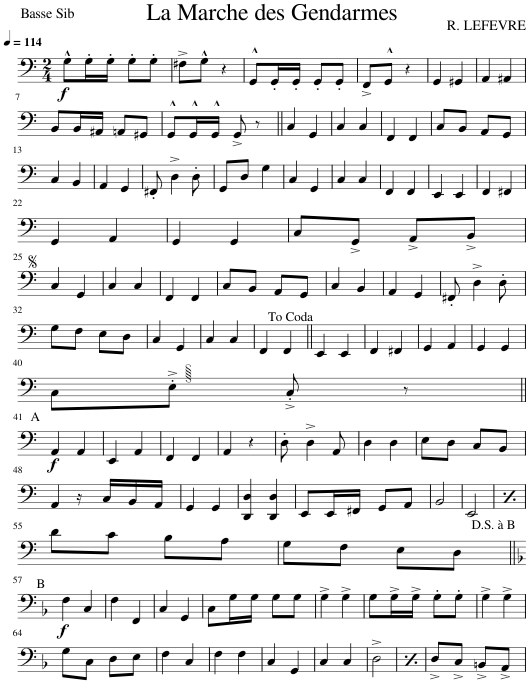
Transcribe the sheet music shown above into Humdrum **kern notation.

**kern	**dynam
*part1	*part1
*staff1	*staff1
*I"Euphonium	*
*I'Euph.	*
*clefF4	*
*k[]	*
*M2/4	*
*MM114	*
=1	=1
!	!LO:DY:b
8G^^\L	f
16G'\L	.
16G'\JJ	.
8G'\L	.
8G'\J	.
=2	=2
8F#X^\L	.
8G^^\J	.
4r	.
=3	=3
8GG^^/L	.
16GG'/L	.
16GG'/JJ	.
8GG'/L	.
8GG'/J	.
=4	=4
8FF^/L	.
8GG^^/J	.
4r	.
=5	=5
4GG/	.
4GG#X/	.
=6	=6
4AA/	.
4AA#X/	.
!!LO:LB:g=z
=7	=7
8BB/L	.
16BB/L	.
16AA#X/JJ	.
8AAn/L	.
8GG#X/J	.
=8	=8
8GG^^/L	.
16GG^^/L	.
16GG^^/JJ	.
8GG^/	.
8r	.
=9||	=9||
4C/	.
4GG/	.
=10	=10
4C/	.
4C/	.
=11	=11
4FF/	.
4FF/	.
=12	=12
8C/L	.
8BB/J	.
8AA/L	.
8GG/J	.
!!LO:LB:g=z
=13	=13
4C/	.
4BB/	.
=14	=14
4AA/	.
4GG/	.
=15	=15
8FF#X'/	.
4D^\	.
8D'\	.
=16	=16
8GG/L	.
8D/J	.
4G\	.
=17	=17
4C/	.
4GG/	.
=18	=18
4C/	.
4C/	.
=19	=19
4FF/	.
4FF/	.
=20	=20
4EE/	.
4EE/	.
=21	=21
4FF/	.
4FF#X/	.
!!LO:LB:g=z
=22	=22
4GG/	.
4AA/	.
=23	=23
4GG/	.
4GG/	.
=24	=24
8C/L	.
8GG^/J	.
8AA^/L	.
8BB^/J	.
!!LO:LB:g=z
=25	=25
4C/	.
4GG/	.
=26	=26
4C/	.
4C/	.
=27	=27
4FF/	.
4FF/	.
=28	=28
8C/L	.
8BB/J	.
8AA/L	.
8GG/J	.
=29	=29
4C/	.
4BB/	.
=30	=30
4AA/	.
4GG/	.
=31	=31
8FF#X'/	.
4D^\	.
8D'\	.
!!LO:LB:g=z
=32	=32
8G\L	.
8F\J	.
8E\L	.
8D\J	.
=33	=33
4C/	.
4GG/	.
=34	=34
4C/	.
4C/	.
=35	=35
4FF/	.
4FF/	.
=36||	=36||
4EE/	.
4EE/	.
=37	=37
4FF/	.
4FF#X/	.
=38	=38
4GG/	.
4AA/	.
=39	=39
4GG/	.
4GG/	.
!!LO:LB:g=z
=40	=40
8C\L	.
8E'^\J	.
8C'^/	.
8r	.
!!LO:LB:g=z
=41||	=41||
!	!LO:DY:b
4AA/	f
4AA/	.
=42	=42
4EE/	.
4AA/	.
=43	=43
4FF/	.
4FF/	.
=44	=44
4AA/	.
4r	.
=45	=45
8D'\	.
4D^\	.
8AA/	.
=46	=46
4D\	.
4D\	.
=47	=47
8E\L	.
8D\J	.
8C/L	.
8BB/J	.
!!LO:LB:g=z
=48	=48
4AA/	.
16r	.
16C/LL	.
16BB/	.
16AA/JJ	.
=49	=49
4GG/	.
4GG/	.
=50	=50
4DD/ 4D/	.
4DD/ 4D/	.
=51	=51
8EE/L	.
16EE/L	.
16FF#X/JJ	.
8GG/L	.
8AA/J	.
=52	=52
2BB/	.
=53	=53
2EE/	.
=54	=54
2EE/	.
!!LO:LB:g=z
=55	=55
8d\L	.
8c\J	.
8B\L	.
8A\J	.
=56	=56
8G\L	.
8F\J	.
8E\L	.
8D\J	.
!LO:TX:a:t=D.S. à B	!
!!LO:LB:g=z
=57||	=57||
*k[b-]	*
!	!LO:DY:b
4F\	f
4C/	.
=58	=58
4F\	.
4FF/	.
=59	=59
4C/	.
4GG/	.
=60	=60
8C\L	.
16G\L	.
16G\JJ	.
8G\L	.
8G\J	.
=61	=61
4G^\	.
4G^\	.
=62	=62
8G\L	.
16G^\L	.
16G^\JJ	.
8G'\L	.
8G'\J	.
=63	=63
4G^\	.
4G^\	.
!!LO:LB:g=z
=64	=64
8G\L	.
8C\J	.
8D\L	.
8E\J	.
=65	=65
4F\	.
4C/	.
=66	=66
4F\	.
4F\	.
=67	=67
4C/	.
4GG/	.
=68	=68
4C/	.
4C/	.
=69	=69
2D^\	.
=70	=70
2D^\	.
=71	=71
8D^/L	.
8C^/J	.
8BBn^/L	.
8AA^/J	.
=	=
*-	*-
